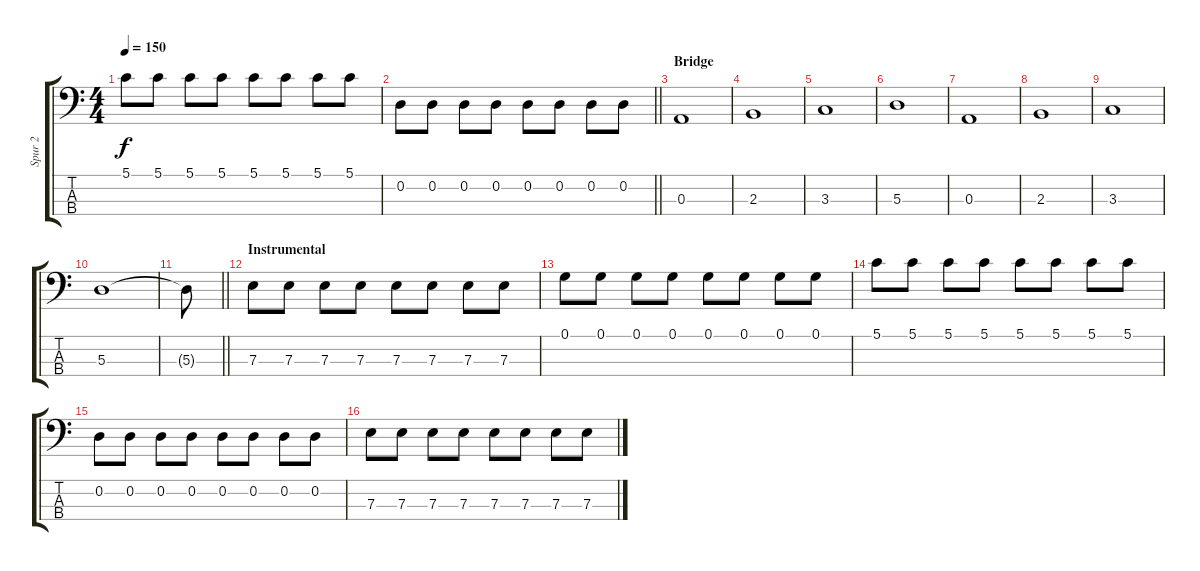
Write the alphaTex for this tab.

\track ("Spur 2" "Spur 2") {instrument electricbassfinger}
\staff {score tabs}
\tuning (G2 D2 A1 E1) {hide}
\ts (4 4)
\tempo 150
\clef f4
\ks c
5.1.8{dy f} 5.1.8 5.1.8 5.1.8 5.1.8 5.1.8 5.1.8 5.1.8 |
\barLineRight lightlight
0.2.8 0.2.8 0.2.8 0.2.8 0.2.8 0.2.8 0.2.8 0.2.8 |
\section ("" "Bridge")
0.3.1 |
2.3.1 |
3.3.1 |
5.3.1 |
0.3.1 |
2.3.1 |
3.3.1 |
5.3.1 |
\barLineRight lightlight
5.3{t}.8 |
\section ("" "Instrumental")
7.3.8 7.3.8 7.3.8 7.3.8 7.3.8 7.3.8 7.3.8 7.3.8 |
0.1.8 0.1.8 0.1.8 0.1.8 0.1.8 0.1.8 0.1.8 0.1.8 |
5.1.8 5.1.8 5.1.8 5.1.8 5.1.8 5.1.8 5.1.8 5.1.8 |
0.2.8 0.2.8 0.2.8 0.2.8 0.2.8 0.2.8 0.2.8 0.2.8 |
7.3.8 7.3.8 7.3.8 7.3.8 7.3.8 7.3.8 7.3.8 7.3.8
